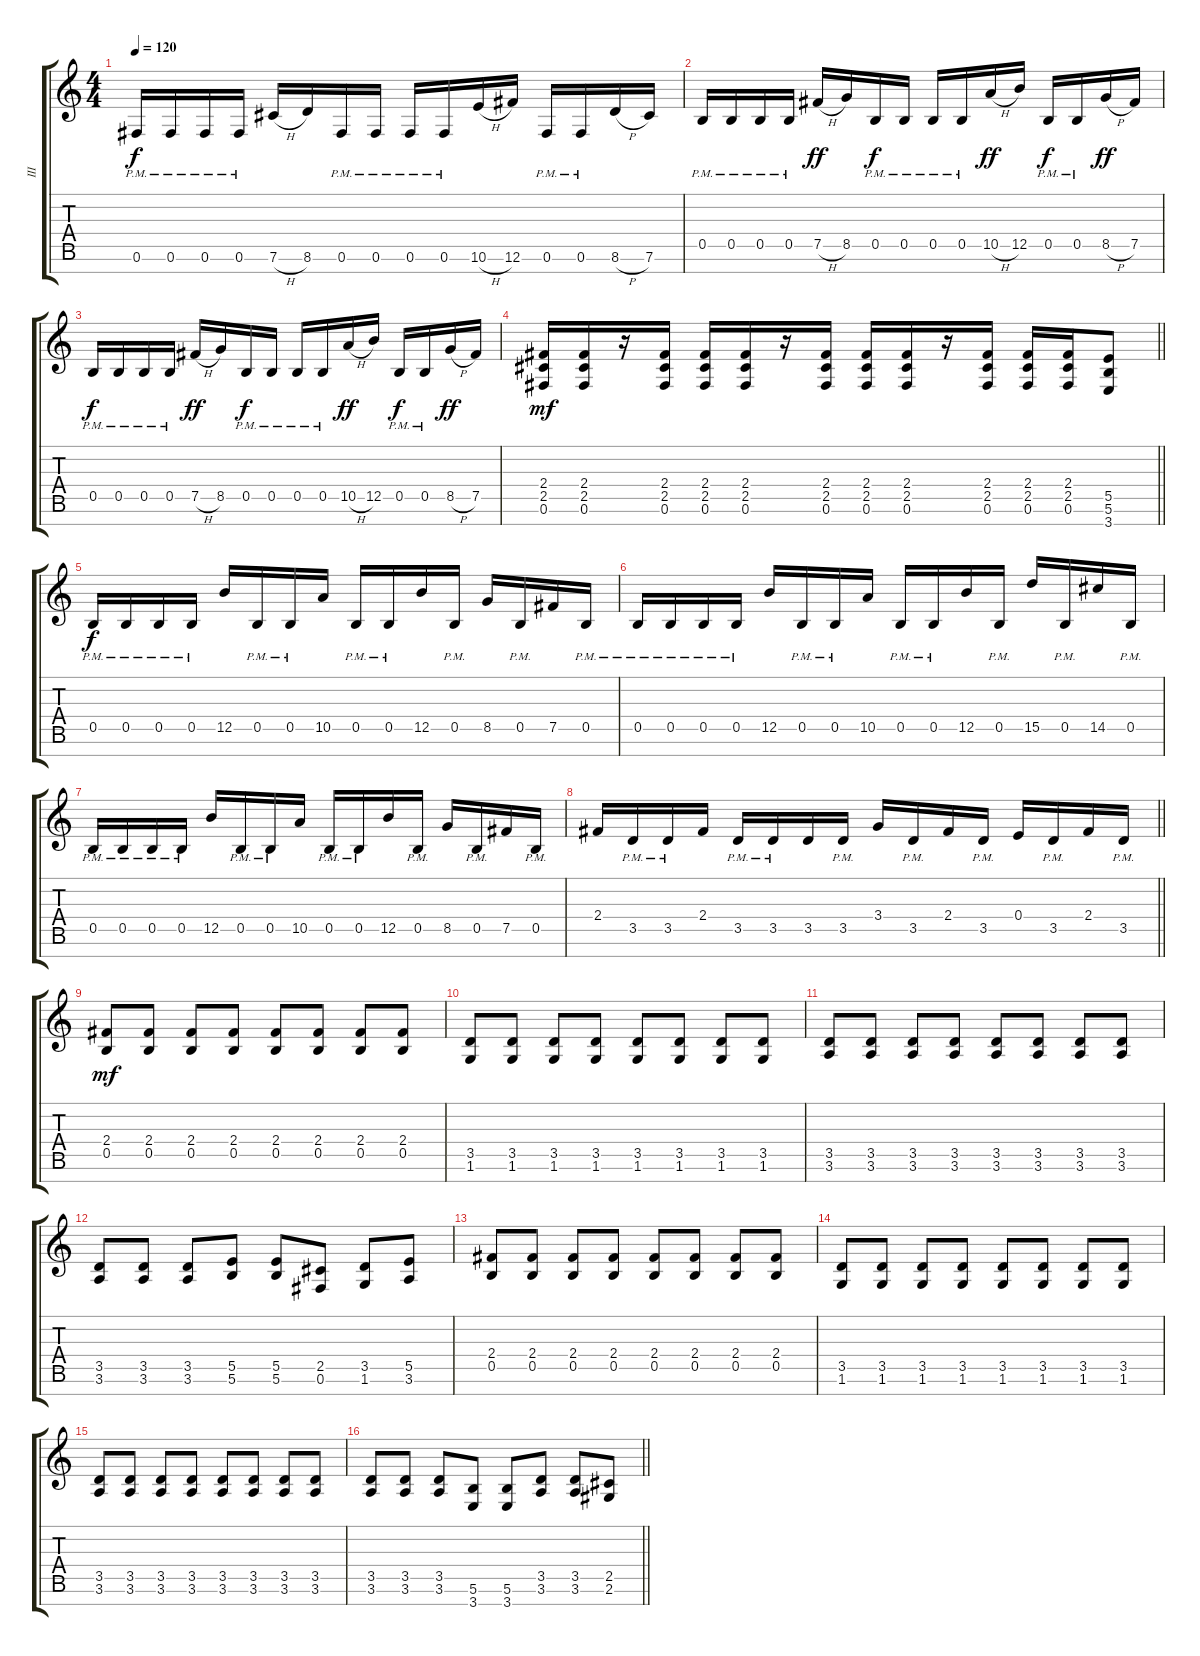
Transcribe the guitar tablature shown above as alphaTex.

\track ("III" "III") {instrument distortionguitar}
\staff {score tabs}
\tuning (Gb4 Db4 A3 E3 B2 Gb2 Db2) {hide}
\ts (4 4)
\tempo 120
\clef g2
\ks c
0.6{pm}.16{dy f} 0.6{pm}.16 0.6{pm}.16 0.6{pm}.16 7.6{h}.16 8.6.16 0.6{pm}.16 0.6{pm}.16 0.6{pm}.16 0.6{pm}.16 10.6{h}.16 12.6.16 0.6{pm}.16 0.6{pm}.16 8.6{h}.16 7.6.16 |
0.5{pm}.16 0.5{pm}.16 0.5{pm}.16 0.5{pm}.16 7.5{h}.16{dy ff} 8.5.16 0.5{pm}.16{dy f} 0.5{pm}.16 0.5{pm}.16 0.5{pm}.16 10.5{h}.16{dy ff} 12.5.16 0.5{pm}.16{dy f} 0.5{pm}.16 8.5{h}.16{dy ff} 7.5.16 |
0.5{pm}.16{dy f} 0.5{pm}.16 0.5{pm}.16 0.5{pm}.16 7.5{h}.16{dy ff} 8.5.16 0.5{pm}.16{dy f} 0.5{pm}.16 0.5{pm}.16 0.5{pm}.16 10.5{h}.16{dy ff} 12.5.16 0.5{pm}.16{dy f} 0.5{pm}.16 8.5{h}.16{dy ff} 7.5.16 |
\barLineRight lightlight
(2.4 2.5 0.6).16{dy mf} (2.4 2.5 0.6).16 r.16 (2.4 2.5 0.6).16 (2.4 2.5 0.6).16 (2.4 2.5 0.6).16 r.16 (2.4 2.5 0.6).16 (2.4 2.5 0.6).16 (2.4 2.5 0.6).16 r.16 (2.4 2.5 0.6).16 (2.4 2.5 0.6).16 (2.4 2.5 0.6).16 (5.5 5.6 3.7).8 |
0.5{pm}.16{dy f volume 15 balance 3 instrument distortionguitar} 0.5{pm}.16 0.5{pm}.16 0.5{pm}.16 12.5.16 0.5{pm}.16 0.5{pm}.16 10.5.16 0.5{pm}.16 0.5{pm}.16 12.5.16 0.5{pm}.16 8.5.16 0.5{pm}.16 7.5.16 0.5{pm}.16 |
0.5{pm}.16 0.5{pm}.16 0.5{pm}.16 0.5{pm}.16 12.5.16 0.5{pm}.16 0.5{pm}.16 10.5.16 0.5{pm}.16 0.5{pm}.16 12.5.16 0.5{pm}.16 15.5.16 0.5{pm}.16 14.5.16 0.5{pm}.16 |
0.5{pm}.16 0.5{pm}.16 0.5{pm}.16 0.5{pm}.16 12.5.16 0.5{pm}.16 0.5{pm}.16 10.5.16 0.5{pm}.16 0.5{pm}.16 12.5.16 0.5{pm}.16 8.5.16 0.5{pm}.16 7.5.16 0.5{pm}.16 |
\barLineRight lightlight
2.4.16 3.5{pm}.16 3.5{pm}.16 2.4.16 3.5{pm}.16 3.5{pm}.16 3.5.16 3.5{pm}.16 3.4.16 3.5{pm}.16 2.4.16 3.5{pm}.16 0.4.16 3.5{pm}.16 2.4.16 3.5{pm}.16 |
(2.4 0.5).8{dy mf volume 15 balance 3 instrument distortionguitar} (2.4 0.5).8 (2.4 0.5).8 (2.4 0.5).8 (2.4 0.5).8 (2.4 0.5).8 (2.4 0.5).8 (2.4 0.5).8 |
(3.5 1.6).8 (3.5 1.6).8 (3.5 1.6).8 (3.5 1.6).8 (3.5 1.6).8 (3.5 1.6).8 (3.5 1.6).8 (3.5 1.6).8 |
(3.5 3.6).8 (3.5 3.6).8 (3.5 3.6).8 (3.5 3.6).8 (3.5 3.6).8 (3.5 3.6).8 (3.5 3.6).8 (3.5 3.6).8 |
(3.5 3.6).8 (3.5 3.6).8 (3.5 3.6).8 (5.5 5.6).8 (5.5 5.6).8 (2.5 0.6).8 (3.5 1.6).8 (5.5 3.6).8 |
(2.4 0.5).8 (2.4 0.5).8 (2.4 0.5).8 (2.4 0.5).8 (2.4 0.5).8 (2.4 0.5).8 (2.4 0.5).8 (2.4 0.5).8 |
(3.5 1.6).8 (3.5 1.6).8 (3.5 1.6).8 (3.5 1.6).8 (3.5 1.6).8 (3.5 1.6).8 (3.5 1.6).8 (3.5 1.6).8 |
(3.5 3.6).8 (3.5 3.6).8 (3.5 3.6).8 (3.5 3.6).8 (3.5 3.6).8 (3.5 3.6).8 (3.5 3.6).8 (3.5 3.6).8 |
\barLineRight lightlight
(3.5 3.6).8 (3.5 3.6).8 (3.5 3.6).8 (5.6 3.7).8 (5.6 3.7).8 (3.5 3.6).8 (3.5 3.6).8 (2.5 2.6).8
